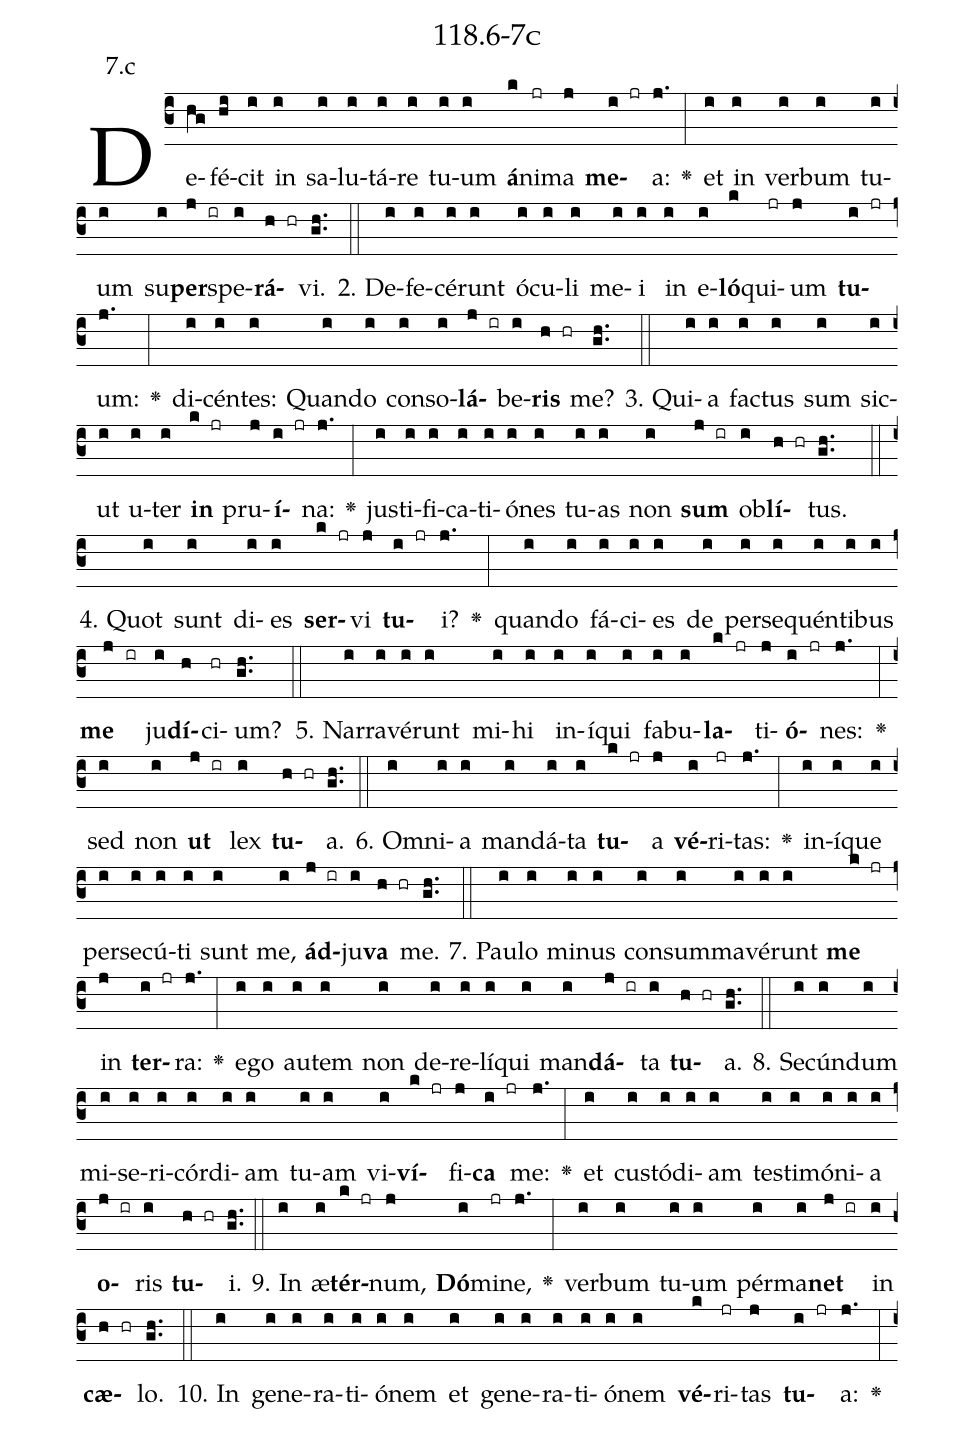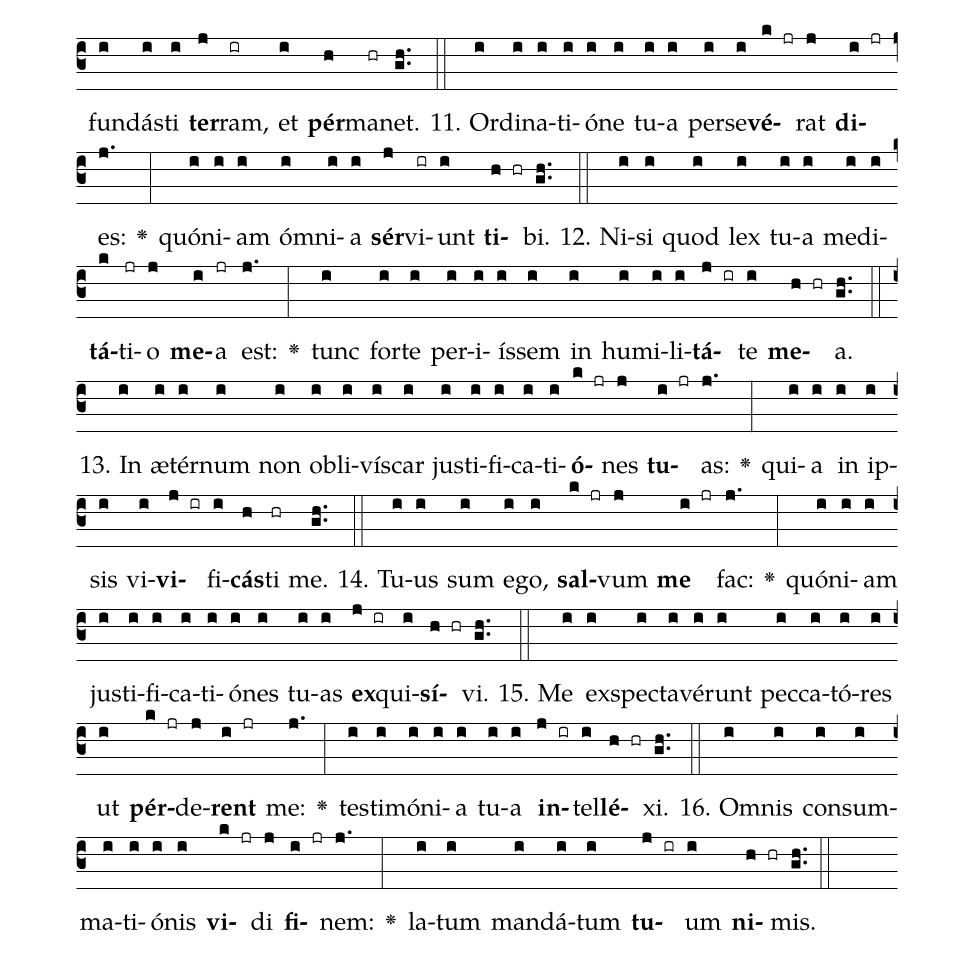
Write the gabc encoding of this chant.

name: 118.6-7c;
annotation: 7.c;
%%
(c3)De(hg)fé(hi)cit(i) in(i) sa(i)lu(i)tá(i)re(i) tu(i)um(i) <b>á</b>(k)ni(jr)ma(j) <b>me</b>(i jr)a:(j.) <v>\greheightstar</v>(:) et(i) in(i) ver(i)bum(i) tu(i)um(i) su(i)<b>per</b>(j ir)spe(i)<b>rá</b>(h hr)vi.(gh..) (::)
2. De(i)fe(i)cé(i)runt(i) ó(i)cu(i)li(i) me(i)i(i) in(i) e(i)<b>ló</b>(k)qui(jr)um(j) <b>tu</b>(i jr)um:(j.) <v>\greheightstar</v>(:) di(i)cén(i)tes:(i) Quan(i)do(i) con(i)so(i)<b>lá</b>(j ir)be(i)<b>ris</b>(h hr) me?(gh..) (::)
3. Qui(i)a(i) fac(i)tus(i) sum(i) sic(i)ut(i) u(i)ter(i) <b>in</b>(k jr) pru(j)<b>í</b>(i jr)na:(j.) <v>\greheightstar</v>(:) jus(i)ti(i)fi(i)ca(i)ti(i)ó(i)nes(i) tu(i)as(i) non(i) <b>sum</b>(j ir) ob(i)<b>lí</b>(h hr)tus.(gh..) (::)
4. Quot(i) sunt(i) di(i)es(i) <b>ser</b>(k jr)vi(j) <b>tu</b>(i jr)i?(j.) <v>\greheightstar</v>(:) quan(i)do(i) fá(i)ci(i)es(i) de(i) per(i)se(i)quén(i)ti(i)bus(i) <b>me</b>(j ir) ju(i)<b>dí</b>(h)ci(hr)um?(gh..) (::)
5. Nar(i)ra(i)vé(i)runt(i) mi(i)hi(i) in(i)í(i)qui(i) fa(i)bu(i)<b>la</b>(k jr)ti(j)<b>ó</b>(i jr)nes:(j.) <v>\greheightstar</v>(:) sed(i) non(i) <b>ut</b>(j ir) lex(i) <b>tu</b>(h hr)a.(gh..) (::)
6. Om(i)ni(i)a(i) man(i)dá(i)ta(i) <b>tu</b>(k jr)a(j) <b>vé</b>(i)ri(jr)tas:(j.) <v>\greheightstar</v>(:) in(i)í(i)que(i) per(i)se(i)cú(i)ti(i) sunt(i) me,(i) <b>ád</b>(j ir)ju(i)<b>va</b>(h hr) me.(gh..) (::)
7. Pau(i)lo(i) mi(i)nus(i) con(i)sum(i)ma(i)vé(i)runt(i) <b>me</b>(k jr) in(j) <b>ter</b>(i jr)ra:(j.) <v>\greheightstar</v>(:) e(i)go(i) au(i)tem(i) non(i) de(i)re(i)lí(i)qui(i) man(i)<b>dá</b>(j ir)ta(i) <b>tu</b>(h hr)a.(gh..) (::)
8. Se(i)cún(i)dum(i) mi(i)se(i)ri(i)cór(i)di(i)am(i) tu(i)am(i) vi(i)<b>ví</b>(k jr)fi(j)<b>ca</b>(i jr) me:(j.) <v>\greheightstar</v>(:) et(i) cus(i)tó(i)di(i)am(i) tes(i)ti(i)mó(i)ni(i)a(i) <b>o</b>(j ir)ris(i) <b>tu</b>(h hr)i.(gh..) (::)
9. In(i) æ(i)<b>tér</b>(k jr)num,(j) <b>Dó</b>(i)mi(jr)ne,(j.) <v>\greheightstar</v>(:) ver(i)bum(i) tu(i)um(i) pér(i)ma(i)<b>net</b>(j ir) in(i) <b>cæ</b>(h hr)lo.(gh..) (::)
10. In(i) ge(i)ne(i)ra(i)ti(i)ó(i)nem(i) et(i) ge(i)ne(i)ra(i)ti(i)ó(i)nem(i) <b>vé</b>(k)ri(jr)tas(j) <b>tu</b>(i jr)a:(j.) <v>\greheightstar</v>(:) fun(i)dás(i)ti(i) <b>ter</b>(j)ram,(ir) et(i) <b>pér</b>(h)ma(hr)net.(gh..) (::)
11. Or(i)di(i)na(i)ti(i)ó(i)ne(i) tu(i)a(i) per(i)se(i)<b>vé</b>(k jr)rat(j) <b>di</b>(i jr)es:(j.) <v>\greheightstar</v>(:) quón(i)i(i)am(i) óm(i)ni(i)a(i) <b>sér</b>(j)vi(ir)unt(i) <b>ti</b>(h hr)bi.(gh..) (::)
12. Ni(i)si(i) quod(i) lex(i) tu(i)a(i) me(i)di(i)<b>tá</b>(k)ti(jr)o(j) <b>me</b>(i)a(jr) est:(j.) <v>\greheightstar</v>(:) tunc(i) for(i)te(i) per(i)i(i)ís(i)sem(i) in(i) hu(i)mi(i)li(i)<b>tá</b>(j ir)te(i) <b>me</b>(h hr)a.(gh..) (::)
13. In(i) æ(i)tér(i)num(i) non(i) ob(i)li(i)vís(i)car(i) jus(i)ti(i)fi(i)ca(i)ti(i)<b>ó</b>(k jr)nes(j) <b>tu</b>(i jr)as:(j.) <v>\greheightstar</v>(:) qui(i)a(i) in(i) ip(i)sis(i) vi(i)<b>vi</b>(j ir)fi(i)<b>cás</b>(h)ti(hr) me.(gh..) (::)
14. Tu(i)us(i) sum(i) e(i)go,(i) <b>sal</b>(k jr)vum(j) <b>me</b>(i jr) fac:(j.) <v>\greheightstar</v>(:) quón(i)i(i)am(i) jus(i)ti(i)fi(i)ca(i)ti(i)ó(i)nes(i) tu(i)as(i) <b>ex</b>(j ir)qui(i)<b>sí</b>(h hr)vi.(gh..) (::)
15. Me(i) ex(i)spec(i)ta(i)vé(i)runt(i) pec(i)ca(i)tó(i)res(i) ut(i) <b>pér</b>(k jr)de(j)<b>rent</b>(i jr) me:(j.) <v>\greheightstar</v>(:) tes(i)ti(i)mó(i)ni(i)a(i) tu(i)a(i) <b>in</b>(j ir)tel(i)<b>lé</b>(h hr)xi.(gh..) (::)
16. Om(i)nis(i) con(i)sum(i)ma(i)ti(i)ó(i)nis(i) <b>vi</b>(k jr)di(j) <b>fi</b>(i jr)nem:(j.) <v>\greheightstar</v>(:) la(i)tum(i) man(i)dá(i)tum(i) <b>tu</b>(j ir)um(i) <b>ni</b>(h hr)mis.(gh..) (::)
